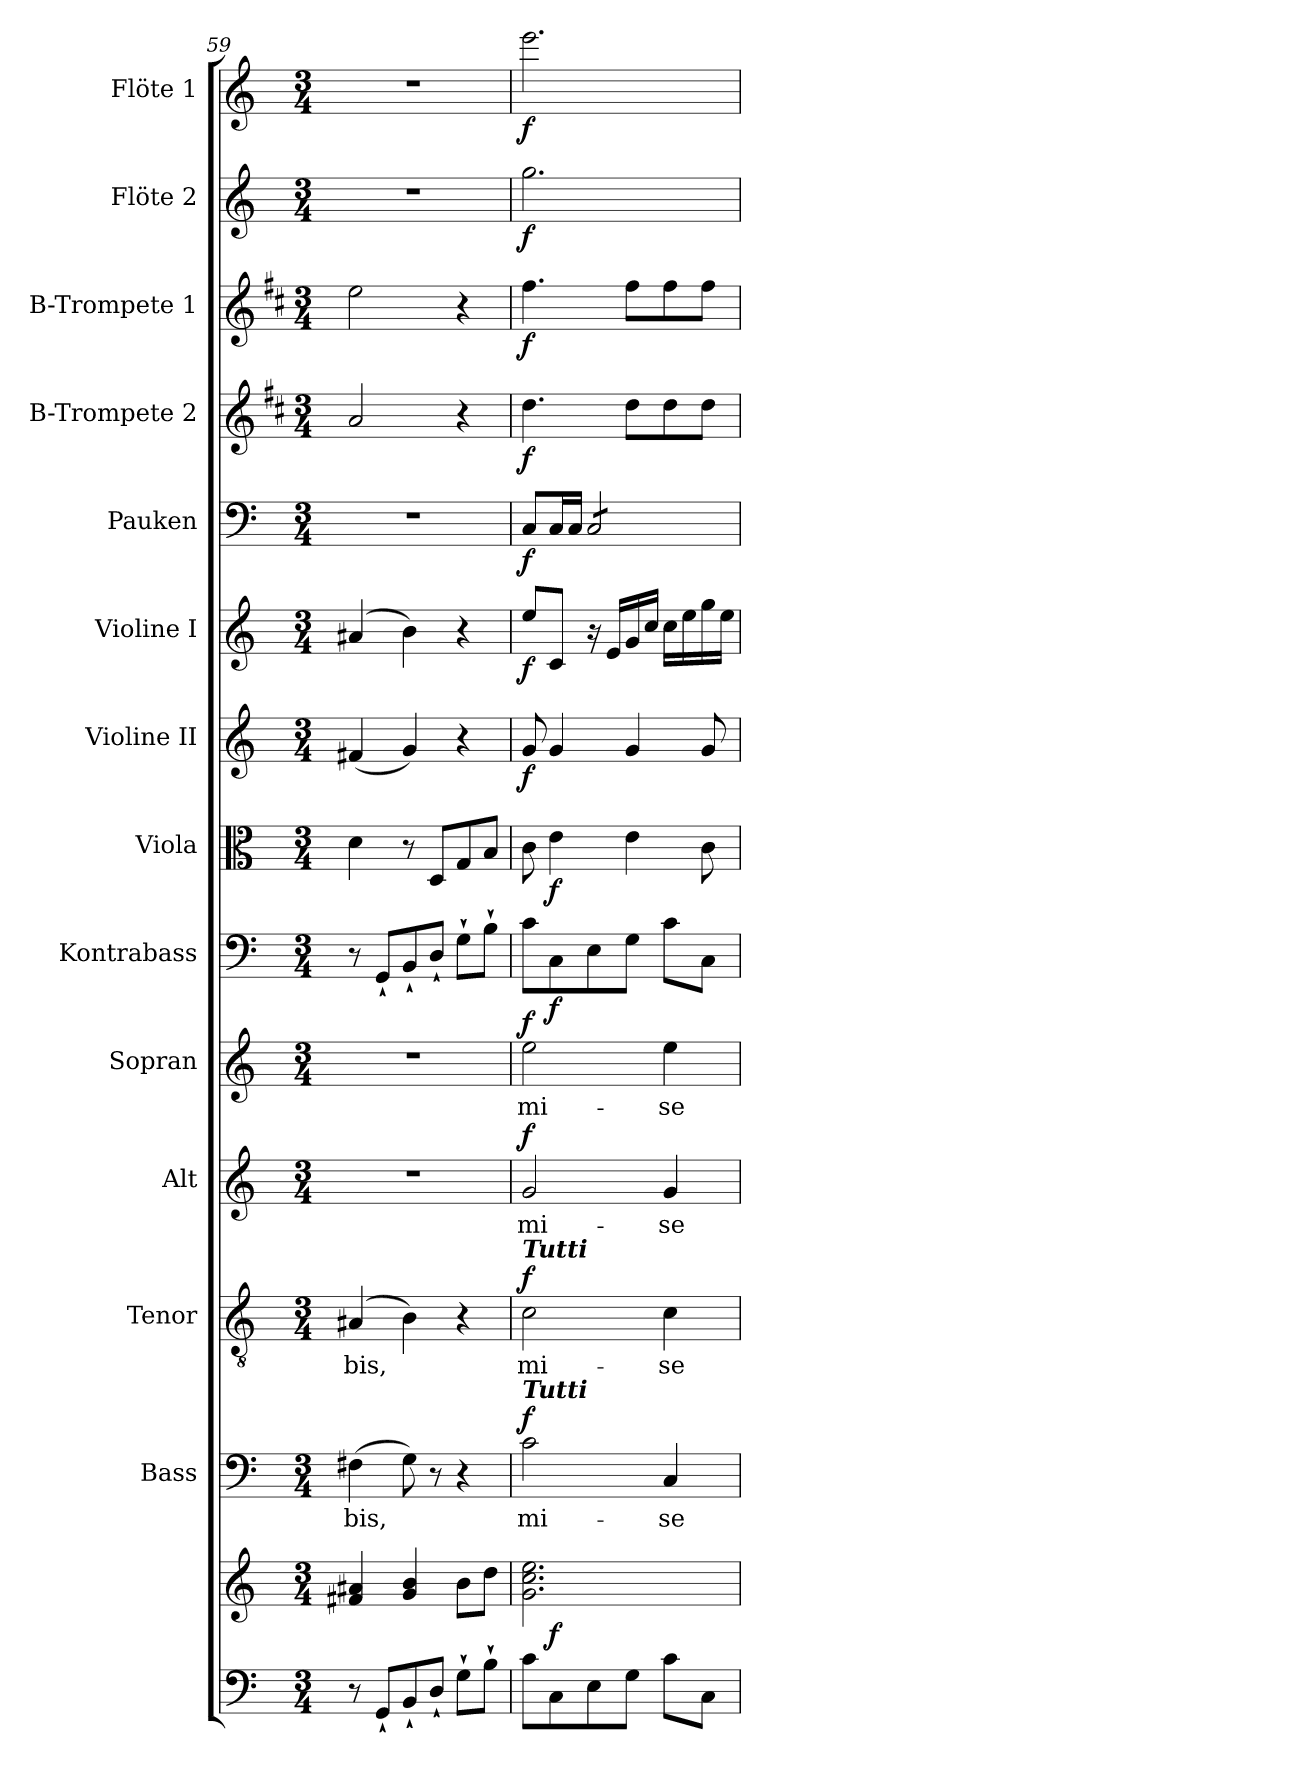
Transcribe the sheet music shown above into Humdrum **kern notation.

**kern	**kern	**dynam	**kern	**text	**dynam	**kern	**text	**dynam	**kern	**text	**dynam	**kern	**text	**dynam	**kern	**dynam	**kern	**dynam	**kern	**dynam	**kern	**dynam	**kern	**dynam	**kern	**dynam	**kern	**dynam	**kern	**dynam	**kern	**dynam
*part14	*part14	*part14	*part13	*part13	*part13	*part12	*part12	*part12	*part11	*part11	*part11	*part10	*part10	*part10	*part9	*part9	*part8	*part8	*part7	*part7	*part6	*part6	*part5	*part5	*part4	*part4	*part3	*part3	*part2	*part2	*part1	*part1
*staff15	*staff14	*staff14/15	*staff13	*staff13	*staff13	*staff12	*staff12	*staff12	*staff11	*staff11	*staff11	*staff10	*staff10	*staff10	*staff9	*staff9	*staff8	*staff8	*staff7	*staff7	*staff6	*staff6	*staff5	*staff5	*staff4	*staff4	*staff3	*staff3	*staff2	*staff2	*staff1	*staff1
*	*	*	*I"Bass	*	*	*I"Tenor	*	*	*I"Alt	*	*	*I"Sopran	*	*	*I"Kontrabass	*	*I"Viola	*	*I"Violine II	*	*I"Violine I	*	*I"Pauken	*	*I"B-Trompete 2	*	*I"B-Trompete 1	*	*I"Flöte 2	*	*I"Flöte 1	*
*	*	*	*I'B.	*	*	*I'T.	*	*	*I'A.	*	*	*I'S.	*	*	*I'Kb.	*	*I'Vla.	*	*I'Vl. II	*	*I'Vl. I	*	*I'Pk.	*	*I'B Trp. 2	*	*I'B Trp. 1	*	*I'Fl. 2	*	*I'Fl. 1	*
*clefF4	*clefG2	*	*clefF4	*	*	*clefGv2	*	*	*clefG2	*	*	*clefG2	*	*	*clefF4	*	*clefC3	*	*clefG2	*	*clefG2	*	*clefF4	*	*clefG2	*	*clefG2	*	*clefG2	*	*clefG2	*
*	*	*	*	*	*	*	*	*	*	*	*	*	*	*	*ITrd7c12	*	*	*	*	*	*	*	*	*	*ITrd1c2	*	*ITrd1c2	*	*	*	*	*
*k[]	*k[]	*	*k[]	*	*	*k[]	*	*	*k[]	*	*	*k[]	*	*	*k[]	*	*k[]	*	*k[]	*	*k[]	*	*k[]	*	*k[]	*	*k[]	*	*k[]	*	*k[]	*
*C:	*C:	*	*C:	*	*	*C:	*	*	*C:	*	*	*C:	*	*	*C:	*	*C:	*	*C:	*	*C:	*	*C:	*	*C:	*	*C:	*	*C:	*	*C:	*
*M3/4	*M3/4	*	*M3/4	*	*	*M3/4	*	*	*M3/4	*	*	*M3/4	*	*	*M3/4	*	*M3/4	*	*M3/4	*	*M3/4	*	*M3/4	*	*M3/4	*	*M3/4	*	*M3/4	*	*M3/4	*
=59	=59	=59	=59	=59	=59	=59	=59	=59	=59	=59	=59	=59	=59	=59	=59	=59	=59	=59	=59	=59	=59	=59	=59	=59	=59	=59	=59	=59	=59	=59	=59	=59
!	!	!	!	!LO:LY:b	!	!	!LO:LY:b	!	!	!	!	!	!	!	!	!	!	!	!	!	!	!	!	!	!	!	!	!	!	!	!	!
8r	4f#X/ 4a#X/	.	(>4F#X\	-bis,	.	(4A#X/	-bis,	.	2.r	.	.	2.r	.	.	8r	.	4d\	.	(<4f#X/	.	(4a#X/	.	2.r	.	2g/	.	2dd\	.	2.r	.	2.r	.
8GG`</L	.	.	.	.	.	.	.	.	.	.	.	.	.	.	8GGG`</L	.	.	.	.	.	.	.	.	.	.	.	.	.	.	.	.	.
8BB`</	4g/ 4b/	.	8G\)	.	.	4B\)	.	.	.	.	.	.	.	.	8BBB`</	.	8r	.	4g/)	.	4b\)	.	.	.	.	.	.	.	.	.	.	.
8D`</J	.	.	8r	.	.	.	.	.	.	.	.	.	.	.	8DD`</J	.	8D/L	.	.	.	.	.	.	.	.	.	.	.	.	.	.	.
8G`>\L	8b\L	.	4r	.	.	4r	.	.	.	.	.	.	.	.	8GG`>\L	.	8G/	.	4r	.	4r	.	.	.	4r	.	4r	.	.	.	.	.
8B`>\J	8dd\J	.	.	.	.	.	.	.	.	.	.	.	.	.	8BB`>\J	.	8B/J	.	.	.	.	.	.	.	.	.	.	.	.	.	.	.
=60	=60	=60	=60	=60	=60	=60	=60	=60	=60	=60	=60	=60	=60	=60	=60	=60	=60	=60	=60	=60	=60	=60	=60	=60	=60	=60	=60	=60	=60	=60	=60	=60
!	!	!	!	!	!	!LO:TX:a:Bi:t=Tutti	!	!	!	!	!	!	!	!	!	!	!	!	!	!	!	!	!	!	!	!	!	!	!	!	!	!
!	!	!	!LO:TX:a:Bi:t=Tutti	!	!	!	!	!	!	!	!	!	!	!	!	!	!	!	!	!	!	!	!	!	!	!	!	!	!	!	!	!
!	!	!	!	!LO:LY:b	!LO:DY:a	!	!LO:LY:b	!LO:DY:a	!	!LO:LY:b	!LO:DY:a	!	!LO:LY:b	!LO:DY:a	!	!	!	!	!	!LO:DY:b	!	!LO:DY:b	!	!LO:DY:b	!	!LO:DY:b	!	!LO:DY:b	!	!LO:DY:b	!	!LO:DY:b
8c\L	2.g\ 2.cc\ 2.ee\	.	2c\	mi-	f	2c\	mi-	f	2g/	mi-	f	2ee\	mi-	f	8C\L	.	8c\	.	8g/	f	8ee/L	f	8C/L	f	4.cc\	f	4.ee\	f	2.gg\	f	2.eee\	f
!	!	!LO:DY:a=2	!	!	!	!	!	!	!	!	!	!	!	!	!	!LO:DY:b	!	!LO:DY:b	!	!	!	!	!	!	!	!	!	!	!	!	!	!
8C\	.	f	.	.	.	.	.	.	.	.	.	.	.	.	8CC\	f	4e\	f	4g/	.	8c/J	.	16C/L	.	.	.	.	.	.	.	.	.
.	.	.	.	.	.	.	.	.	.	.	.	.	.	.	.	.	.	.	.	.	.	.	16C/JJ	.	.	.	.	.	.	.	.	.
*	*	*	*	*	*	*	*	*	*	*	*	*	*	*	*	*	*	*	*	*	*	*	*tremolo	*	*	*	*	*	*	*	*	*
8E\	.	.	.	.	.	.	.	.	.	.	.	.	.	.	8EE\	.	.	.	.	.	16r	.	8C/L	.	.	.	.	.	.	.	.	.
.	.	.	.	.	.	.	.	.	.	.	.	.	.	.	.	.	.	.	.	.	16e/LL	.	.	.	.	.	.	.	.	.	.	.
8G\J	.	.	.	.	.	.	.	.	.	.	.	.	.	.	8GG\J	.	4e\	.	4g/	.	16g/	.	8C/	.	8cc\L	.	8ee\L	.	.	.	.	.
.	.	.	.	.	.	.	.	.	.	.	.	.	.	.	.	.	.	.	.	.	16cc/JJ	.	.	.	.	.	.	.	.	.	.	.
!	!	!	!	!LO:LY:b	!	!	!LO:LY:b	!	!	!LO:LY:b	!	!	!LO:LY:b	!	!	!	!	!	!	!	!	!	!	!	!	!	!	!	!	!	!	!
8c\L	.	.	4C/	-se-	.	4c\	-se-	.	4g/	-se-	.	4ee\	-se-	.	8C\L	.	.	.	.	.	16cc\LL	.	8C/	.	8cc\	.	8ee\	.	.	.	.	.
.	.	.	.	.	.	.	.	.	.	.	.	.	.	.	.	.	.	.	.	.	16ee\	.	.	.	.	.	.	.	.	.	.	.
8C\J	.	.	.	.	.	.	.	.	.	.	.	.	.	.	8CC\J	.	8c\	.	8g/	.	16gg\	.	8C/J	.	8cc\J	.	8ee\J	.	.	.	.	.
*	*	*	*	*	*	*	*	*	*	*	*	*	*	*	*	*	*	*	*	*	*	*	*Xtremolo	*	*	*	*	*	*	*	*	*
.	.	.	.	.	.	.	.	.	.	.	.	.	.	.	.	.	.	.	.	.	16ee\JJ	.	.	.	.	.	.	.	.	.	.	.
=	=	=	=	=	=	=	=	=	=	=	=	=	=	=	=	=	=	=	=	=	=	=	=	=	=	=	=	=	=	=	=	=
*-	*-	*-	*-	*-	*-	*-	*-	*-	*-	*-	*-	*-	*-	*-	*-	*-	*-	*-	*-	*-	*-	*-	*-	*-	*-	*-	*-	*-	*-	*-	*-	*-
